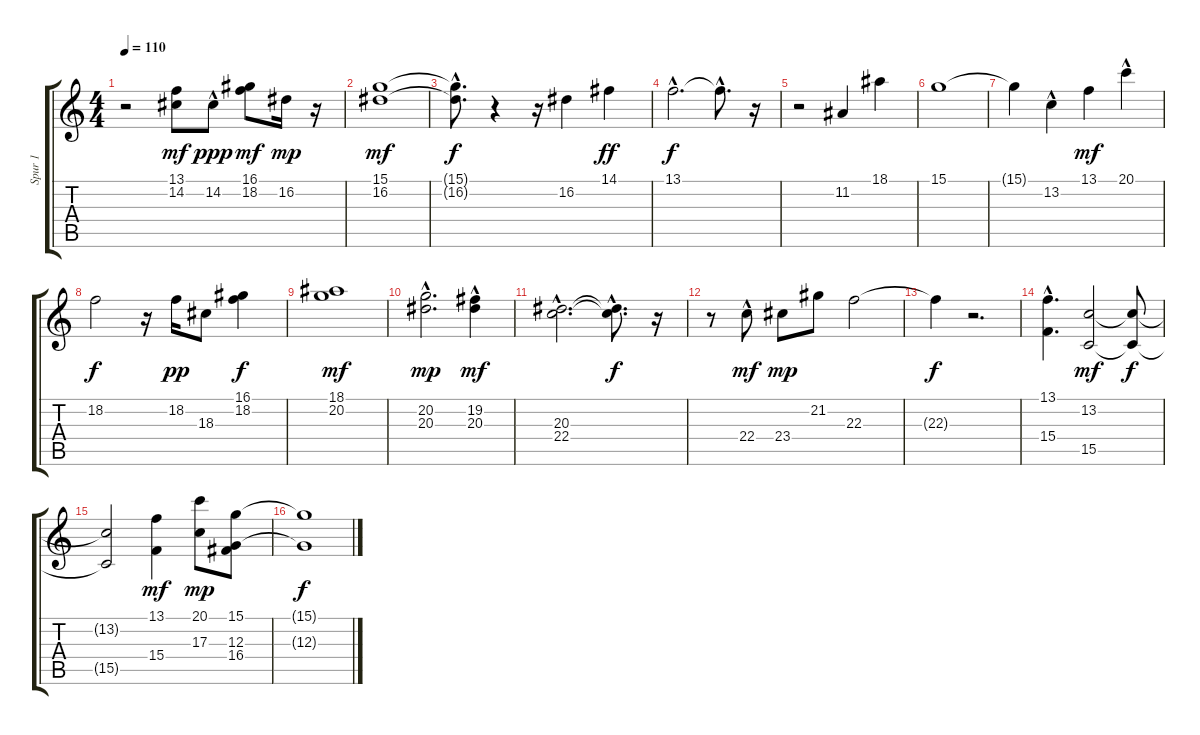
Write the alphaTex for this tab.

\track ("Spur 1" "Spur 1") {instrument fx3crystal}
\staff {score tabs}
\tuning (E4 B3 G3 D3 A2 E2) {hide}
\ts (4 4)
\tempo 110
\clef g2
\ks c
r.2{dy f} (13.1 14.2).8{dy mf} 14.2{hac}.8{dy ppp} (16.1 18.2).8{dy mf} 16.2.16{dy mp} r.16 |
(15.1 16.2).1{dy mf} |
(15.1{hac t} 16.2{hac t}).8{d dy f} r.4 r.16 16.2.4 14.1.4{dy ff} |
13.1{hac}.2{d dy f} 13.1{hac t}.8{d} r.16 |
r.2 11.2.4 18.1.4 |
15.1.1 |
15.1{t}.4 13.2{hac}.4 13.1.4{dy mf} 20.1{hac}.4 |
18.2.2{dy f} r.16 18.2.16{dy pp} 18.3.8 (16.1 18.2).4{dy f} |
(18.1 20.2).1{dy mf} |
(20.2 20.3{hac}).2{d dy mp} (19.2{hac} 20.3).4{dy mf} |
(20.3{hac} 22.4{hac}).2{d} (20.3{t} 22.4{hac t}).8{d dy f} r.16 |
r.8 22.4{hac}.8{dy mf} 23.4.8{dy mp} 21.2.8 22.3.2 |
22.3{t}.4{dy f} r.2{d} |
(13.1 15.4{hac}).4{d} (13.2 15.5).2{dy mf} (13.2{t} 15.5{t}).8{dy f} |
(13.2{t} 15.5{t}).2 (13.1 15.4).4{dy mf} (20.1 17.3).8{dy mp} (15.1 12.3 16.4).8 |
(15.1{t} 12.3{t}).1{dy f}
